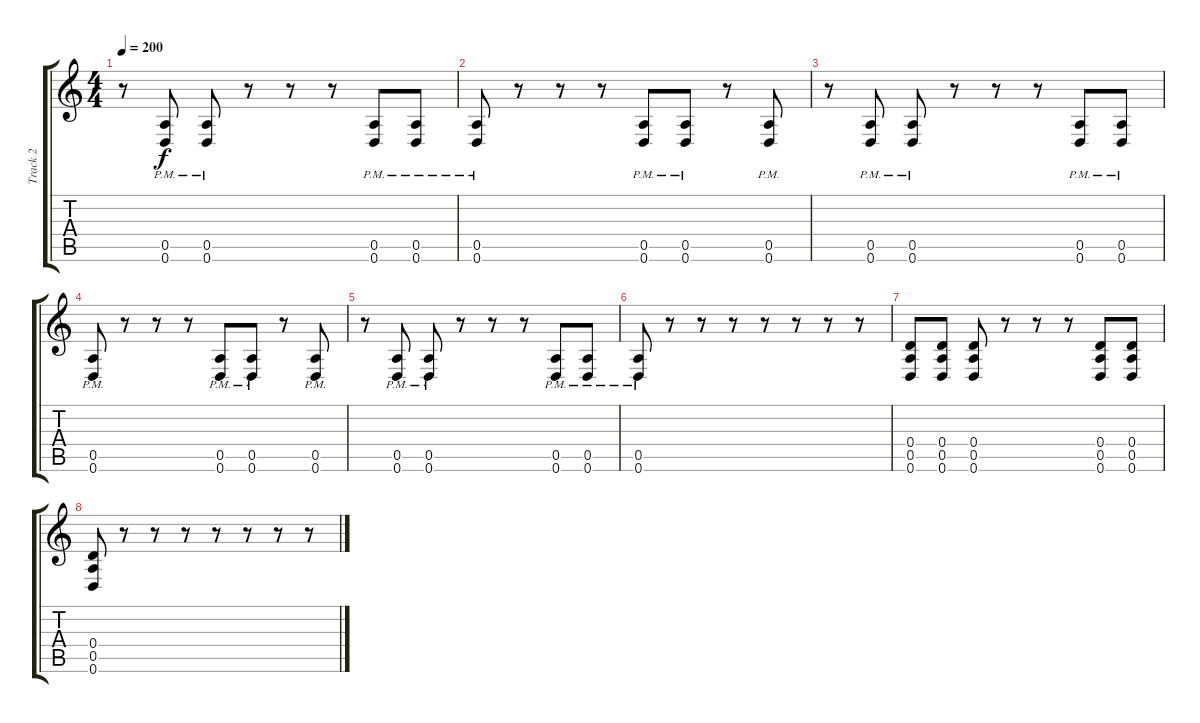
\track ("Track 2" "Track 2") {instrument distortionguitar}
\staff {score tabs}
\tuning (E4 B3 G3 D3 A2 D2) {hide}
\ts (4 4)
\tempo 200
\clef g2
\ks c
r.8{dy f} (0.5{pm} 0.6{pm}).8 (0.5{pm} 0.6{pm}).8 r.8 r.8 r.8 (0.5{pm} 0.6{pm}).8 (0.5{pm} 0.6{pm}).8 |
(0.5{pm} 0.6{pm}).8 r.8 r.8 r.8 (0.5{pm} 0.6{pm}).8 (0.5{pm} 0.6{pm}).8 r.8 (0.5{pm} 0.6{pm}).8 |
r.8 (0.5{pm} 0.6{pm}).8 (0.5{pm} 0.6{pm}).8 r.8 r.8 r.8 (0.5{pm} 0.6{pm}).8 (0.5{pm} 0.6{pm}).8 |
(0.5{pm} 0.6{pm}).8 r.8 r.8 r.8 (0.5{pm} 0.6{pm}).8 (0.5{pm} 0.6{pm}).8 r.8 (0.5{pm} 0.6{pm}).8 |
r.8 (0.5{pm} 0.6{pm}).8 (0.5{pm} 0.6{pm}).8 r.8 r.8 r.8 (0.5{pm} 0.6{pm}).8 (0.5{pm} 0.6{pm}).8 |
(0.5{pm} 0.6{pm}).8 r.8 r.8 r.8 r.8 r.8 r.8 r.8 |
(0.4 0.5 0.6).8 (0.4 0.5 0.6).8 (0.4 0.5 0.6).8 r.8 r.8 r.8 (0.4 0.5 0.6).8 (0.4 0.5 0.6).8 |
(0.4 0.5 0.6).8 r.8 r.8 r.8 r.8 r.8 r.8 r.8
